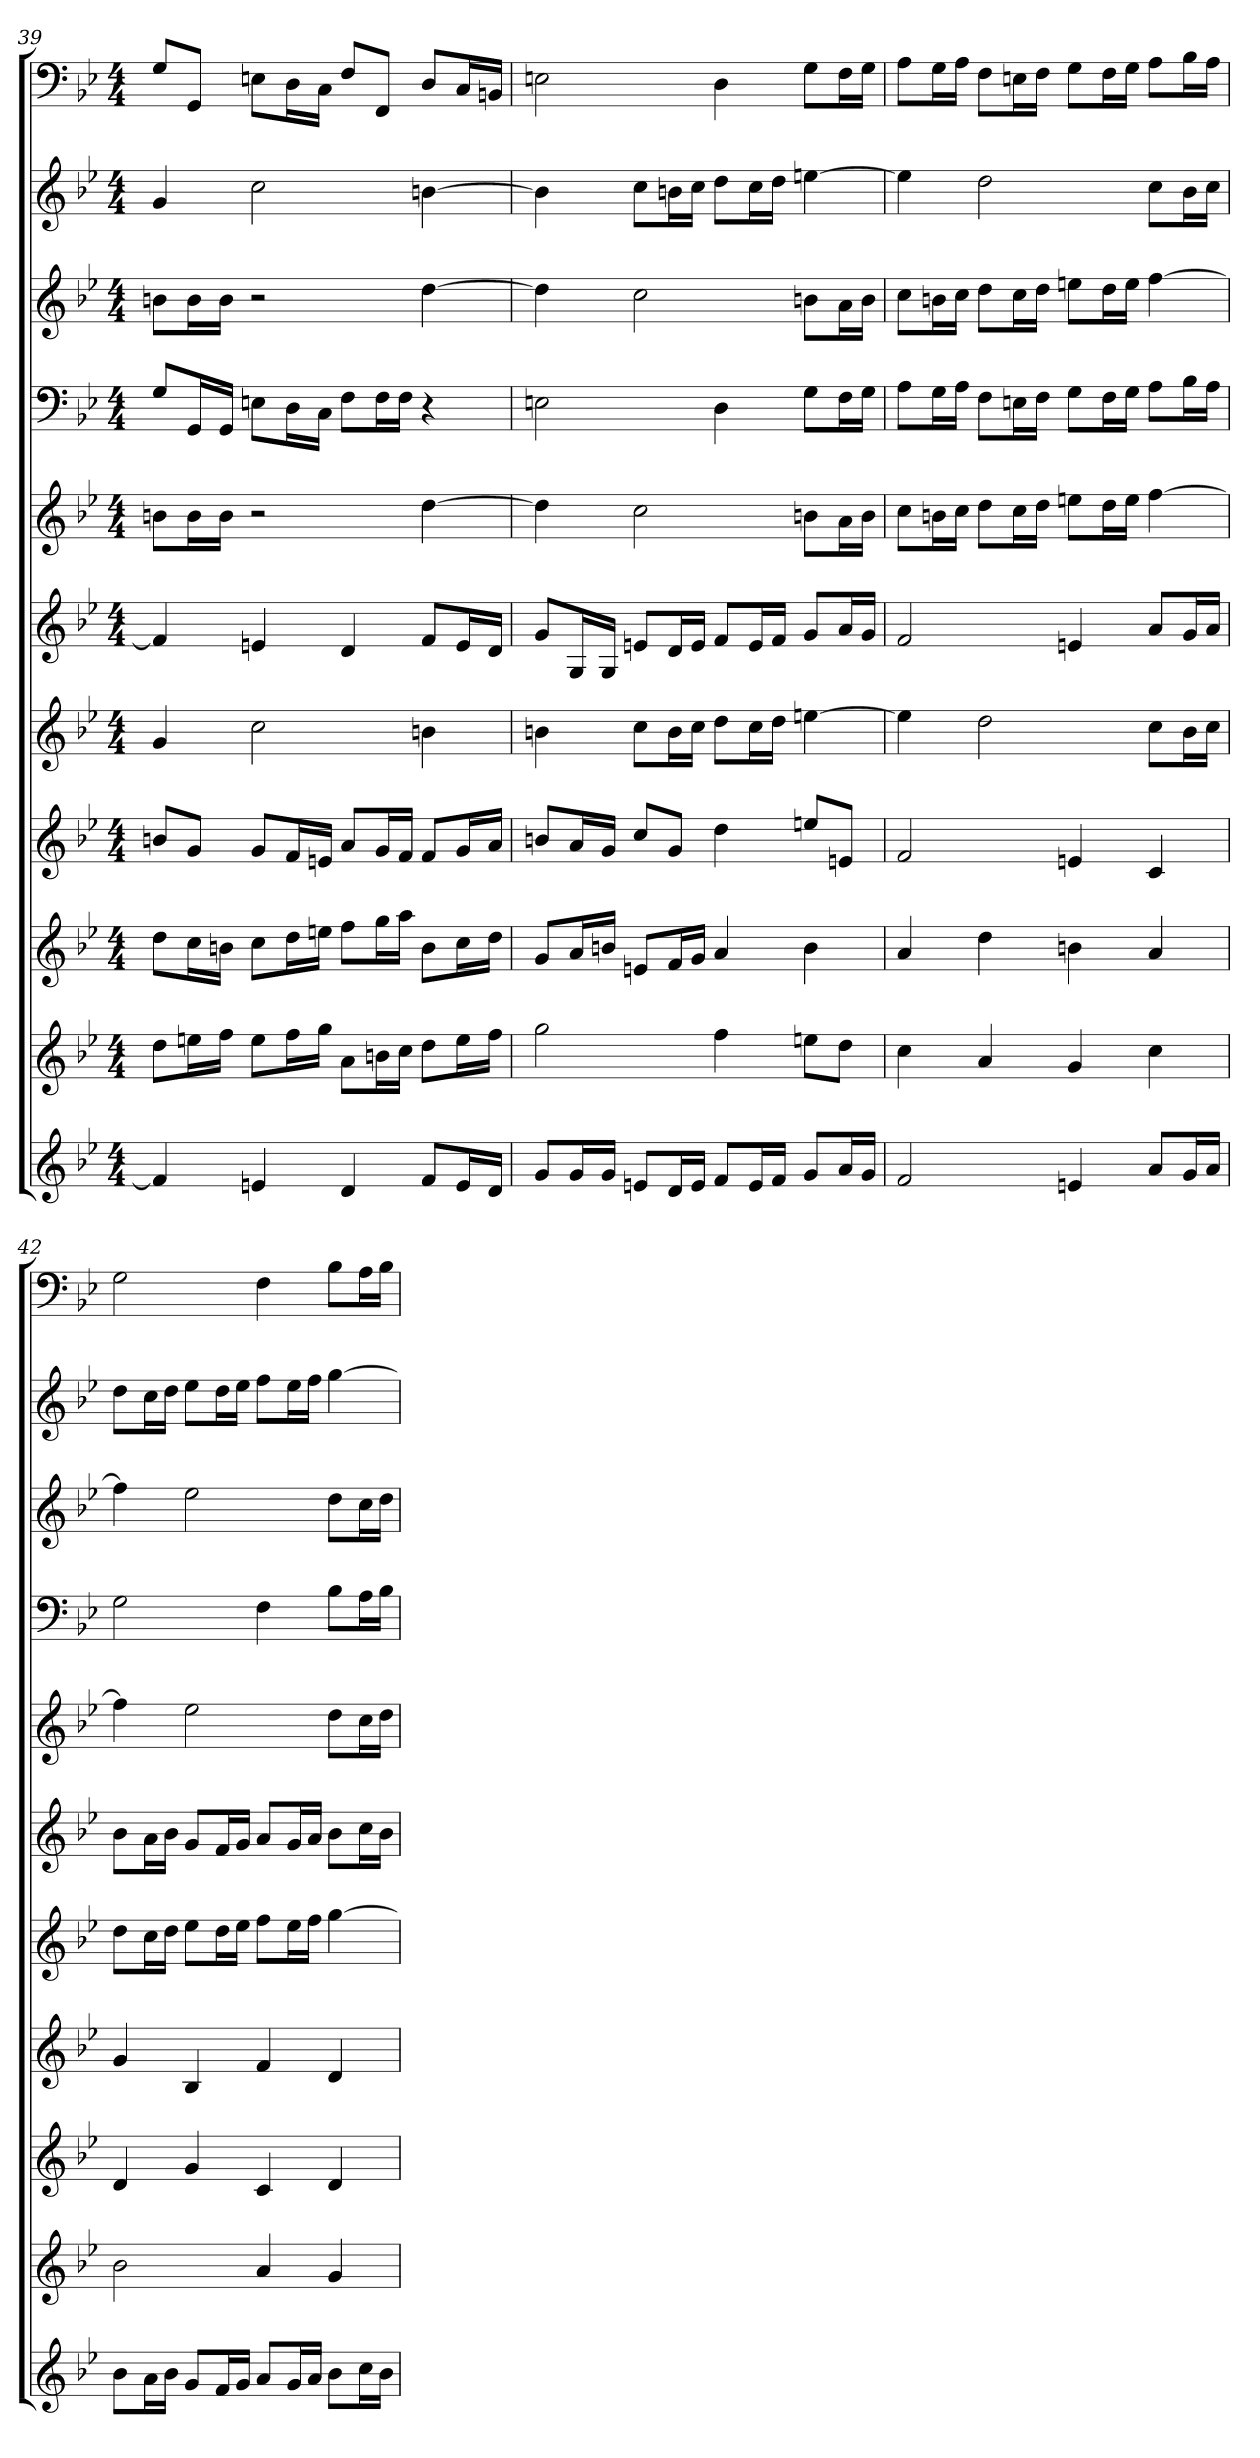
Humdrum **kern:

**kern	**kern	**kern	**kern	**kern	**kern	**kern	**kern	**kern	**kern	**kern
*part11	*part10	*part9	*part8	*part7	*part6	*part5	*part4	*part3	*part2	*part1
*staff11	*staff10	*staff9	*staff8	*staff7	*staff6	*staff5	*staff4	*staff3	*staff2	*staff1
*clefG2	*clefG2	*clefG2	*clefG2	*clefG2	*clefG2	*clefG2	*clefF4	*clefG2	*clefG2	*clefF4
*k[b-e-]	*k[b-e-]	*k[b-e-]	*k[b-e-]	*k[b-e-]	*k[b-e-]	*k[b-e-]	*k[b-e-]	*k[b-e-]	*k[b-e-]	*k[b-e-]
*g:	*g:	*g:	*g:	*g:	*g:	*g:	*g:	*g:	*g:	*g:
*M4/4	*M4/4	*M4/4	*M4/4	*M4/4	*M4/4	*M4/4	*M4/4	*M4/4	*M4/4	*M4/4
=39	=39	=39	=39	=39	=39	=39	=39	=39	=39	=39
4f]	8dd\L	8dd\L	8bn/L	4g	4f]	8bn\L	8G/L	8bn\L	4g	8G/L
.	16een\L	16cc\L	8g/J	.	.	16b\L	16GG/L	16b\L	.	8GG/J
.	16ff\JJ	16bn\JJ	.	.	.	16b\JJ	16GG/JJ	16b\JJ	.	.
4en	8ee\L	8cc\L	8g/L	2cc	4en	2r	8En\L	2r	2cc	8En\L
.	16ff\L	16dd\L	16f/L	.	.	.	16D\L	.	.	16D\L
.	16gg\JJ	16een\JJ	16en/JJ	.	.	.	16C\JJ	.	.	16C\JJ
4d	8a\L	8ff\L	8a/L	.	4d	.	8F\L	.	.	8F/L
.	16bn\L	16gg\L	16g/L	.	.	.	16F\L	.	.	8FF/J
.	16cc\JJ	16aa\JJ	16f/JJ	.	.	.	16F\JJ	.	.	.
8f/L	8dd\L	8b\L	8f/L	4bn	8f/L	[4dd	4r	[4dd	[4bn	8D/L
16e/L	16ee\L	16cc\L	16g/L	.	16e/L	.	.	.	.	16C/L
16d/JJ	16ff\JJ	16dd\JJ	16a/JJ	.	16d/JJ	.	.	.	.	16BBn/JJ
=40	=40	=40	=40	=40	=40	=40	=40	=40	=40	=40
8g/L	2gg	8g/L	8bn/L	4bn	8g/L	4dd]	2En	4dd]	4b]	2En
16g/L	.	16a/L	16a/L	.	16G/L	.	.	.	.	.
16g/JJ	.	16bn/JJ	16g/JJ	.	16G/JJ	.	.	.	.	.
8en/L	.	8en/L	8cc/L	8cc\L	8en/L	2cc	.	2cc	8cc\L	.
16d/L	.	16f/L	8g/J	16b\L	16d/L	.	.	.	16bn\L	.
16e/JJ	.	16g/JJ	.	16cc\JJ	16e/JJ	.	.	.	16cc\JJ	.
8f/L	4ff	4a	4dd	8dd\L	8f/L	.	4D	.	8dd\L	4D
16e/L	.	.	.	16cc\L	16e/L	.	.	.	16cc\L	.
16f/JJ	.	.	.	16dd\JJ	16f/JJ	.	.	.	16dd\JJ	.
8g/L	8een\L	4b	8een/L	[4een	8g/L	8bn\L	8G\L	8bn\L	[4een	8G\L
16a/L	8dd\J	.	8en/J	.	16a/L	16a\L	16F\L	16a\L	.	16F\L
16g/JJ	.	.	.	.	16g/JJ	16b\JJ	16G\JJ	16b\JJ	.	16G\JJ
=41	=41	=41	=41	=41	=41	=41	=41	=41	=41	=41
2f	4cc	4a	2f	4ee]	2f	8cc\L	8A\L	8cc\L	4ee]	8A\L
.	.	.	.	.	.	16bn\L	16G\L	16bn\L	.	16G\L
.	.	.	.	.	.	16cc\JJ	16A\JJ	16cc\JJ	.	16A\JJ
.	4a	4dd	.	2dd	.	8dd\L	8F\L	8dd\L	2dd	8F\L
.	.	.	.	.	.	16cc\L	16En\L	16cc\L	.	16En\L
.	.	.	.	.	.	16dd\JJ	16F\JJ	16dd\JJ	.	16F\JJ
4en	4g	4bn	4en	.	4en	8een\L	8G\L	8een\L	.	8G\L
.	.	.	.	.	.	16dd\L	16F\L	16dd\L	.	16F\L
.	.	.	.	.	.	16ee\JJ	16G\JJ	16ee\JJ	.	16G\JJ
8a/L	4cc	4a	4c	8cc\L	8a/L	[4ff	8A\L	[4ff	8cc\L	8A\L
16g/L	.	.	.	16b-\L	16g/L	.	16B-\L	.	16b-\L	16B-\L
16a/JJ	.	.	.	16cc\JJ	16a/JJ	.	16A\JJ	.	16cc\JJ	16A\JJ
=42	=42	=42	=42	=42	=42	=42	=42	=42	=42	=42
8b-\L	2b-	4d	4g	8dd\L	8b-\L	4ff]	2G	4ff]	8dd\L	2G
16a\L	.	.	.	16cc\L	16a\L	.	.	.	16cc\L	.
16b-\JJ	.	.	.	16dd\JJ	16b-\JJ	.	.	.	16dd\JJ	.
8g/L	.	4g	4B-	8ee-\L	8g/L	2ee-	.	2ee-	8ee-\L	.
16f/L	.	.	.	16dd\L	16f/L	.	.	.	16dd\L	.
16g/JJ	.	.	.	16ee-\JJ	16g/JJ	.	.	.	16ee-\JJ	.
8a/L	4a	4c	4f	8ff\L	8a/L	.	4F	.	8ff\L	4F
16g/L	.	.	.	16ee-\L	16g/L	.	.	.	16ee-\L	.
16a/JJ	.	.	.	16ff\JJ	16a/JJ	.	.	.	16ff\JJ	.
8b-\L	4g	4d	4d	[4gg	8b-\L	8dd\L	8B-\L	8dd\L	[4gg	8B-\L
16cc\L	.	.	.	.	16cc\L	16cc\L	16A\L	16cc\L	.	16A\L
16b-\JJ	.	.	.	.	16b-\JJ	16dd\JJ	16B-\JJ	16dd\JJ	.	16B-\JJ
=	=	=	=	=	=	=	=	=	=	=
*-	*-	*-	*-	*-	*-	*-	*-	*-	*-	*-
